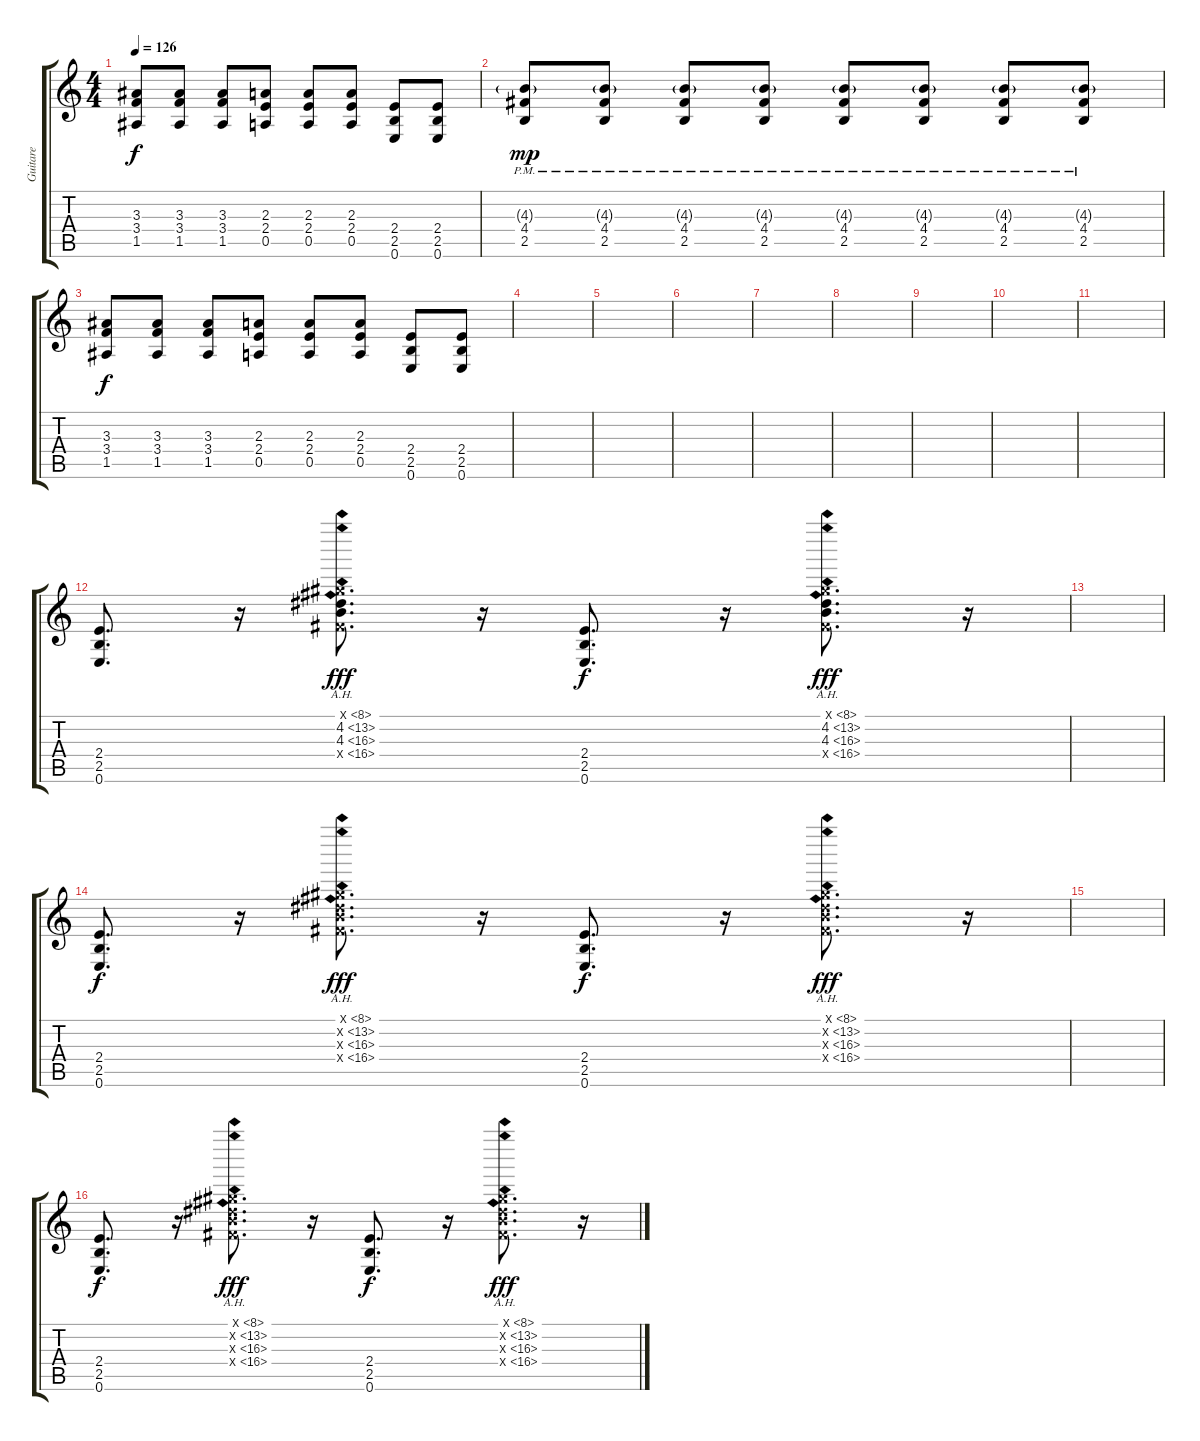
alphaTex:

\track ("Guitare" "Guitare") {instrument distortionguitar}
\staff {score tabs}
\tuning (E4 B3 G3 D3 A2 E2) {hide}
\ts (4 4)
\tempo 126
\clef g2
\ks c
(3.3 3.4 1.5).8{dy f} (3.3 3.4 1.5).8 (3.3 3.4 1.5).8 (2.3 2.4 0.5).8 (2.3 2.4 0.5).8 (2.3 2.4 0.5).8 (2.4 2.5 0.6).8 (2.4 2.5 0.6).8 |
(4.3{g pm} 4.4{pm} 2.5{pm}).8{dy mp} (4.3{g pm} 4.4{pm} 2.5{pm}).8 (4.3{g pm} 4.4{pm} 2.5{pm}).8 (4.3{g pm} 4.4{pm} 2.5{pm}).8 (4.3{g pm} 4.4{pm} 2.5{pm}).8 (4.3{g pm} 4.4{pm} 2.5{pm}).8 (4.3{g pm} 4.4{pm} 2.5{pm}).8 (4.3{g pm} 4.4{pm} 2.5{pm}).8 |
(3.3 3.4 1.5).8{dy f} (3.3 3.4 1.5).8 (3.3 3.4 1.5).8 (2.3 2.4 0.5).8 (2.3 2.4 0.5).8 (2.3 2.4 0.5).8 (2.4 2.5 0.6).8 (2.4 2.5 0.6).8 |
|
|
|
|
|
|
|
|
(2.4 2.5 0.6).8{d} r.16 (4.1{ah 4 x} 4.2{ah 9} 4.3{ah 12} 4.4{ah 12 x}).8{d dy fff} r.16 (2.4 2.5 0.6).8{d dy f} r.16 (4.1{ah 4 x} 4.2{ah 9} 4.3{ah 12} 4.4{ah 12 x}).8{d dy fff} r.16 |
|
(2.4 2.5 0.6).8{d dy f} r.16 (4.1{ah 4 x} 4.2{ah 9 x} 4.3{ah 12 x} 4.4{ah 12 x}).8{d dy fff} r.16 (2.4 2.5 0.6).8{d dy f} r.16 (4.1{ah 4 x} 4.2{ah 9 x} 4.3{ah 12 x} 4.4{ah 12 x}).8{d dy fff} r.16 |
|
(2.4 2.5 0.6).8{d dy f} r.16 (4.1{ah 4 x} 4.2{ah 9 x} 4.3{ah 12 x} 4.4{ah 12 x}).8{d dy fff} r.16 (2.4 2.5 0.6).8{d dy f} r.16 (4.1{ah 4 x} 4.2{ah 9 x} 4.3{ah 12 x} 4.4{ah 12 x}).8{d dy fff} r.16
